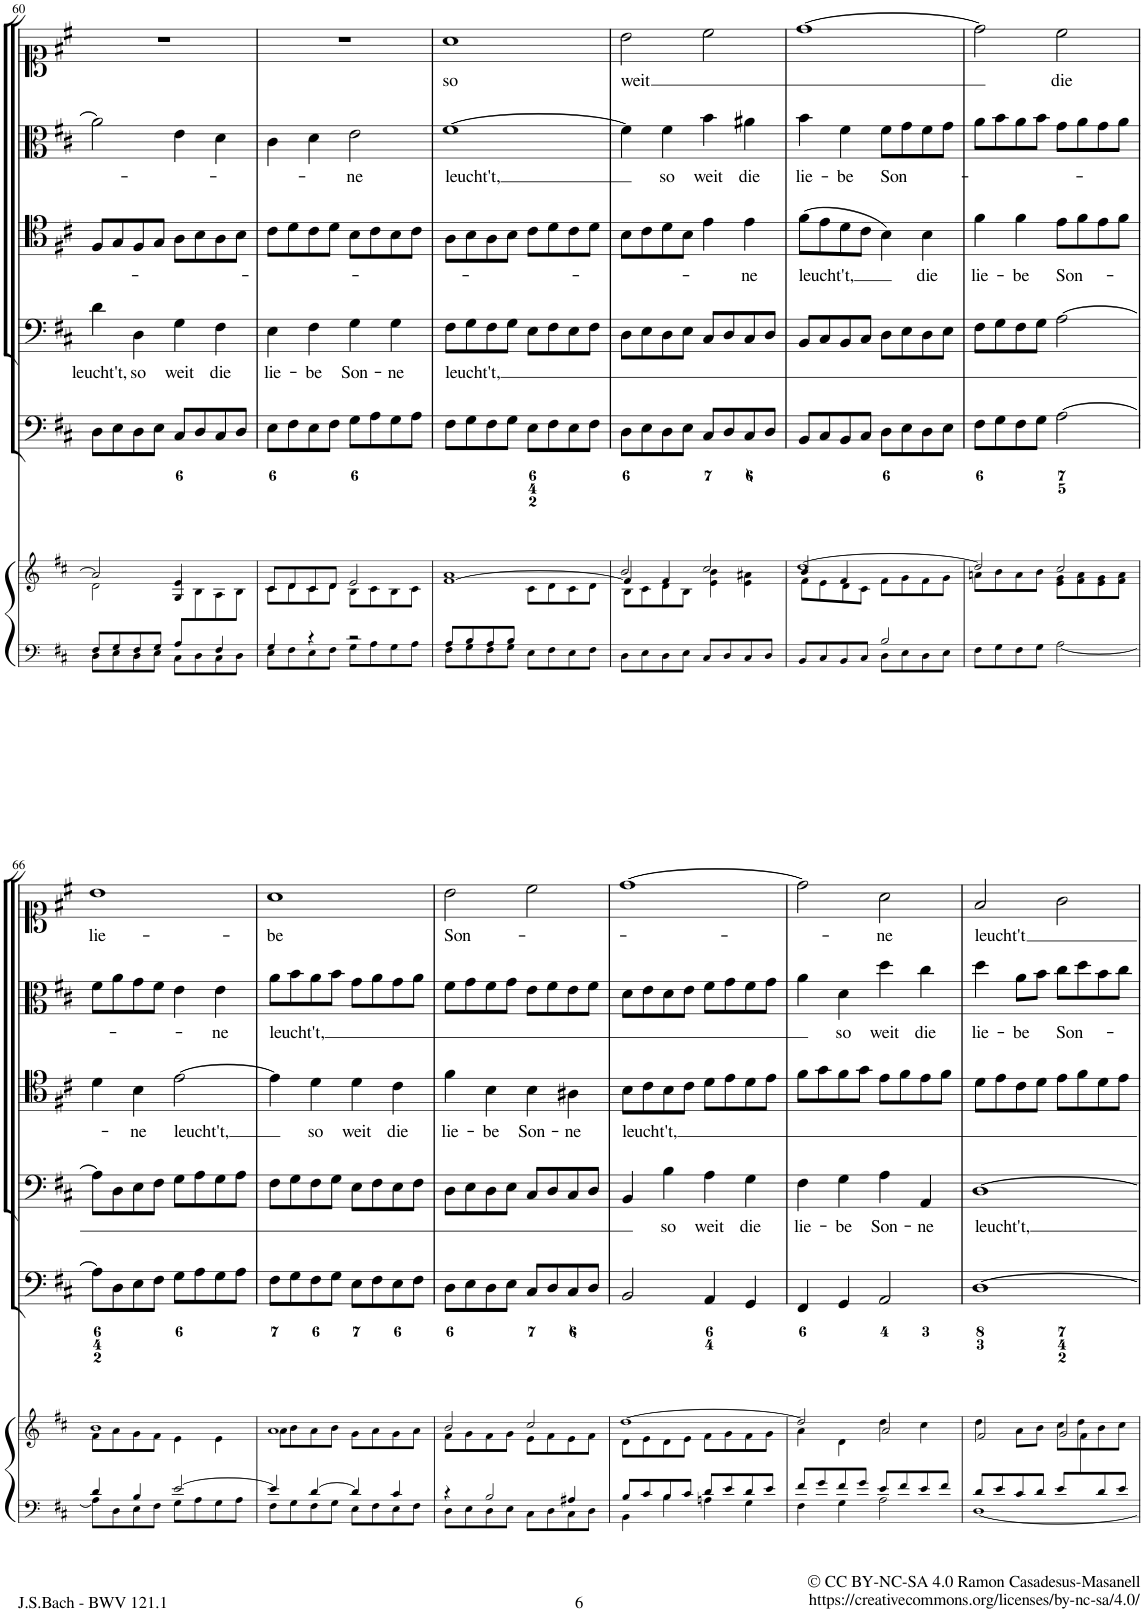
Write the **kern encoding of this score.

**kern	**kern	**kern	**kern	**text	**kern	**text	**kern	**text	**kern	**text
*part6	*part6	*part5	*part4	*part4	*part3	*part3	*part2	*part2	*part1	*part1
*staff7	*staff6	*staff5	*staff4	*staff4	*staff3	*staff3	*staff2	*staff2	*staff1	*staff1
*I"Piano reduction	*	*I"Continuo	*I"Basso  Trombone III. col Basso	*	*I"Tenore Trombone II, Viola col Tenore	*	*I"Alto Trombone I, Violino II.  coll' Alto	*	*I"Soprano Cornetto, Oboe d'amore, Violino I. col Soprano	*
*I'Pno	*	*	*	*	*	*	*	*	*	*
!!LO:PB:g=z
*clefF4	*clefG2	*clefF4	*clefF4	*	*clefC4	*	*clefC3	*	*clefC1	*
*k[f#c#]	*k[f#c#]	*k[f#c#]	*k[f#c#]	*	*k[f#c#]	*	*k[f#c#]	*	*k[f#c#]	*
*M2/2	*M2/2	*M2/2	*M2/2	*	*M2/2	*	*M2/2	*	*M2/2	*
*met(c|)	*met(c|)	*met(c|)	*met(c|)	*	*met(c|)	*	*met(c|)	*	*met(c|)	*
=60	=60	=60	=60	=60	=60	=60	=60	=60	=60	=60
*^	*^	*	*	*	*	*	*	*	*	*
*	*^	*	*^	*	*	*	*	*	*	*	*	*
!	!	!	!	!	!	!	!	!LO:LY:b	!	!	!	!	!	!
2ryy	8F#/L	8D\L	2a/]	2d\	2ryy	8D\L	4d\	leucht't,	8F#/L	.	2a\]	.	1r	.
.	8G/	8E\	.	.	.	8E\	.	.	8G/	.	.	.	.	.
!	!	!	!	!	!	!	!	!LO:LY:b	!	!	!	!	!	!
.	8F#/	8D\	.	.	.	8D\	4D\	so	8F#/	.	.	.	.	.
.	8G/J	8E\J	.	.	.	8E\J	.	.	8G/J	.	.	.	.	.
!	!	!	!	!	!	!	!	!LO:LY:b	!	!	!	!	!	!
8A/L	4ryy	8C#\L	4e/	8ryy	4G/	8C#/L	4G\	weit	8A\L	.	4e\	.	.	.
4.ryy	.	8D\	.	8B\	.	8D/	.	.	8B\	.	.	.	.	.
!	!	!	!	!	!	!	!	!LO:LY:b	!	!	!	!	!	!
.	4F#/	8C#\	4ryy	8A\	4ryy	8C#/	4F#\	die	8A\	.	4d\	.	.	.
.	.	8D\J	.	8B\J	.	8D/J	.	.	8B\J	.	.	.	.	.
*	*	*	*	*v	*v	*	*	*	*	*	*	*	*	*
=61	=61	=61	=61	=61	=61	=61	=61	=61	=61	=61	=61	=61	=61
!	!	!	!	!	!	!	!LO:LY:b	!	!	!	!	!	!
*	*v	*v	*	*	*	*	*	*	*	*	*	*	*
4G/	8E\L	8c#/L	8c#\L	8E\L	4E\	lie-	8c#\L	.	4c#\	.	1r	.
.	8F#\	8d/	8d\	8F#\	.	.	8d\	.	.	.	.	.
!	!	!	!	!	!	!LO:LY:b	!	!	!	!	!	!
4r	8E\	8c#/	8c#\	8E\	4F#\	-be	8c#\	.	4d\	.	.	.
.	8F#\J	8d/J	8d\J	8F#\J	.	.	8d\J	.	.	.	.	.
!	!	!	!	!	!	!LO:LY:b	!	!	!	!LO:LY:b	!	!
2r	8G\L	2e/	8B\L	8G\L	4G\	Son-	8B\L	.	2e\	-ne	.	.
.	8A\	.	8c#\	8A\	.	.	8c#\	.	.	.	.	.
!	!	!	!	!	!	!LO:LY:b	!	!	!	!	!	!
.	8G\	.	8B\	8G\	4G\	-ne	8B\	.	.	.	.	.
.	8A\J	.	8c#\J	8A\J	.	.	8c#\J	.	.	.	.	.
=62	=62	=62	=62	=62	=62	=62	=62	=62	=62	=62	=62	=62
!	!	!	!	!	!	!LO:LY:b	!	!	!	!LO:LY:b	!	!LO:LY:b
8A/L	8F#\L	[1f# 1a	2ryy	8F#\L	8F#\L	leucht't,	8A\L	.	[1f#	leucht't,	1a	so
8B/	8G\	.	.	8G\	8G\	.	8B\	.	.	.	.	.
8A/	8F#\	.	.	8F#\	8F#\	.	8A\	.	.	.	.	.
8B/J	8G\J	.	.	8G\J	8G\J	.	8B\J	.	.	.	.	.
2ryy	8E\L	.	8c#\L	8E\L	8E\L	.	8c#\L	.	.	.	.	.
.	8F#\	.	8d\	8F#\	8F#\	.	8d\	.	.	.	.	.
.	8E\	.	8c#\	8E\	8E\	.	8c#\	.	.	.	.	.
.	8F#\J	.	8d\J	8F#\J	8F#\J	.	8d\J	.	.	.	.	.
=63	=63	=63	=63	=63	=63	=63	=63	=63	=63	=63	=63	=63
*	*	*	*^	*	*	*	*	*	*	*	*	*
!	!	!	!	!	!	!	!	!	!	!	!	!	!LO:LY:b
*v	*v	*	*	*	*	*	*	*	*	*	*	*	*
8D\L	2b/	8B\L	4f#/]	8D\L	8D\L	.	8B\L	.	4f#\]	.	2b\	weit
8E\	.	8c#\	.	8E\	8E\	.	8c#\	.	.	.	.	.
!	!	!	!	!	!	!	!	!	!	!LO:LY:b	!	!
8D\	.	8d\	4f#/	8D\	8D\	.	8d\	.	4f#\	so	.	.
8E\J	.	8B\J	.	8E\J	8E\J	.	8B\J	.	.	.	.	.
!	!	!	!	!	!	!	!	!	!	!LO:LY:b	!	!
8C#/L	2cc#/	4e\ 4b\	2ryy	8C#/L	8C#/L	.	4e\	.	4b\	weit	2cc#\	.
8D/	.	.	.	8D/	8D/	.	.	.	.	.	.	.
!	!	!	!	!	!	!	!	!LO:LY:b	!	!LO:LY:b	!	!
8C#/	.	4e\ 4a#X\	.	8C#/	8C#/	.	4e\	-ne	4a#X\	die	.	.
8D/J	.	.	.	8D/J	8D/J	.	.	.	.	.	.	.
=64	=64	=64	=64	=64	=64	=64	=64	=64	=64	=64	=64	=64
*^	*	*	*	*	*	*	*	*	*	*	*	*
!	!	!	!	!	!	!	!	!	!LO:LY:b	!	!LO:LY:b	!	!
2ryy	8BB/L	[1dd	8f#\L	4b/	8BB/L	8BB/L	.	(8f#\L	leucht't,	4b\	lie-	[1dd	.
.	8C#/	.	8e\	.	8C#/	8C#/	.	8e\	.	.	.	.	.
!	!	!	!	!	!	!	!	!	!	!	!LO:LY:b	!	!
.	8BB/	.	8d\	4f#/	8BB/	8BB/	.	8d\	.	4f#\	-be	.	.
.	8C#/J	.	8c#\J	.	8C#/J	8C#/J	.	8c#\J	.	.	.	.	.
!	!	!	!	!	!	!	!	!	!	!	!LO:LY:b	!	!
2B/	8D\L	.	8f#\L	2ryy	8D\L	8D\L	.	4B\)	.	8f#\L	Son-	.	.
.	8E\	.	8g\	.	8E\	8E\	.	.	.	8g\	.	.	.
!	!	!	!	!	!	!	!	!	!LO:LY:b	!	!	!	!
.	8D\	.	8f#\	.	8D\	8D\	.	4B\	die	8f#\	.	.	.
.	8E\J	.	8g\J	.	8E\J	8E\J	.	.	.	8g\J	.	.	.
*	*	*	*v	*v	*	*	*	*	*	*	*	*	*
=65	=65	=65	=65	=65	=65	=65	=65	=65	=65	=65	=65	=65
!	!	!	!	!	!	!	!	!LO:LY:b	!	!	!	!
*v	*v	*	*	*	*	*	*	*	*	*	*	*
8F#\L	2dd/]	8an\L	8F#\L	8F#\L	.	4f#\	lie-	8a\L	.	2dd\]	.
8G\	.	8b\	8G\	8G\	.	.	.	8b\	.	.	.
!	!	!	!	!	!	!	!LO:LY:b	!	!	!	!
8F#\	.	8a\	8F#\	8F#\	.	4f#\	-be	8a\	.	.	.
8G\J	.	8b\J	8G\J	8G\J	.	.	.	8b\J	.	.	.
!	!	!	!	!	!	!	!LO:LY:b	!	!	!	!LO:LY:b
[2A\	2cc#/	8e\ 8g\L	[2A\	[2A\	.	8e\L	Son-	8g\L	.	2cc#\	die
.	.	8f#\ 8a\	.	.	.	8f#\	.	8a\	.	.	.
.	.	8e\ 8g\	.	.	.	8e\	.	8g\	.	.	.
.	.	8f#\ 8a\J	.	.	.	8f#\J	.	8a\J	.	.	.
!!LO:LB:g=z
=66	=66	=66	=66	=66	=66	=66	=66	=66	=66	=66	=66
*^	*	*	*	*	*	*	*	*	*	*	*
!	!	!	!	!	!	!	!	!	!	!	!	!LO:LY:b
4d/	8A\L]	1b	8f#\L	8A\L]	8A\L]	.	4d\	.	8f#\L	.	1b	lie-
.	8D\	.	8a\	8D\	8D\	.	.	.	8a\	.	.	.
!	!	!	!	!	!	!	!	!LO:LY:b	!	!	!	!
4B/	8E\	.	8g\	8E\	8E\	.	4B\	-ne	8g\	.	.	.
.	8F#\J	.	8f#\J	8F#\J	8F#\J	.	.	.	8f#\J	.	.	.
!	!	!	!	!	!	!	!	!LO:LY:b	!	!	!	!
[2e/	8G\L	.	4e\	8G\L	8G\L	.	[2e\	leucht't,	4e\	.	.	.
.	8A\	.	.	8A\	8A\	.	.	.	.	.	.	.
!	!	!	!	!	!	!	!	!	!	!LO:LY:b	!	!
.	8G\	.	4e\	8G\	8G\	.	.	.	4e\	-ne	.	.
.	8A\J	.	.	8A\J	8A\J	.	.	.	.	.	.	.
=67	=67	=67	=67	=67	=67	=67	=67	=67	=67	=67	=67	=67
!	!	!	!	!	!	!	!	!	!	!LO:LY:b	!	!LO:LY:b
4e/]	8F#\L	1a	8a\L	8F#\L	8F#\L	.	4e\]	.	8a\L	leucht't,	1a	-be
.	8G\	.	8b\	8G\	8G\	.	.	.	8b\	.	.	.
!	!	!	!	!	!	!	!	!LO:LY:b	!	!	!	!
[4d/	8F#\	.	8a\	8F#\	8F#\	.	4d\	so	8a\	.	.	.
.	8G\J	.	8b\J	8G\J	8G\J	.	.	.	8b\J	.	.	.
!	!	!	!	!	!	!	!	!LO:LY:b	!	!	!	!
4d/]	8E\L	.	8g\L	8E\L	8E\L	.	4d\	weit	8g\L	.	.	.
.	8F#\	.	8a\	8F#\	8F#\	.	.	.	8a\	.	.	.
!	!	!	!	!	!	!	!	!LO:LY:b	!	!	!	!
4c#/	8E\	.	8g\	8E\	8E\	.	4c#\	die	8g\	.	.	.
.	8F#\J	.	8a\J	8F#\J	8F#\J	.	.	.	8a\J	.	.	.
=68	=68	=68	=68	=68	=68	=68	=68	=68	=68	=68	=68	=68
!	!	!	!	!	!	!	!	!LO:LY:b	!	!	!	!LO:LY:b
4r	8D\L	2b/	8f#\L	8D\L	8D\L	.	4f#\	lie-	8f#\L	.	2b\	Son-
.	8E\	.	8g\	8E\	8E\	.	.	.	8g\	.	.	.
!	!	!	!	!	!	!	!	!LO:LY:b	!	!	!	!
2B/	8D\	.	8f#\	8D\	8D\	.	4B\	-be	8f#\	.	.	.
.	8E\J	.	8g\J	8E\J	8E\J	.	.	.	8g\J	.	.	.
!	!	!	!	!	!	!	!	!LO:LY:b	!	!	!	!
.	8C#\L	2cc#/	8e\L	8C#/L	8C#/L	.	4B\	Son-	8e\L	.	2cc#\	.
.	8D\	.	8f#\	8D/	8D/	.	.	.	8f#\	.	.	.
!	!	!	!	!	!	!	!	!LO:LY:b	!	!	!	!
4A#X/	8C#\	.	8e\	8C#/	8C#/	.	4A#X\	-ne	8e\	.	.	.
.	8D\J	.	8f#\J	8D/J	8D/J	.	.	.	8f#\J	.	.	.
=69	=69	=69	=69	=69	=69	=69	=69	=69	=69	=69	=69	=69
!	!	!	!	!	!	!	!	!LO:LY:b	!	!	!	!
8B/L	4BB\	[1dd	8d\L	2BB/	4BB/	.	8B\L	leucht't,	8d\L	.	[1dd	.
8c#/	.	.	8e\	.	.	.	8c#\	.	8e\	.	.	.
!	!	!	!	!	!	!LO:LY:b	!	!	!	!	!	!
8B/	4B\	.	8d\	.	4B\	so	8B\	.	8d\	.	.	.
8c#/J	.	.	8e\J	.	.	.	8c#\J	.	8e\J	.	.	.
!	!	!	!	!	!	!LO:LY:b	!	!	!	!	!	!
8d/L	4An\	.	8f#\L	4AA/	4A\	weit	8d\L	.	8f#\L	.	.	.
8e/	.	.	8g\	.	.	.	8e\	.	8g\	.	.	.
!	!	!	!	!	!	!LO:LY:b	!	!	!	!	!	!
8d/	4G\	.	8f#\	4GG/	4G\	die	8d\	.	8f#\	.	.	.
8e/J	.	.	8g\J	.	.	.	8e\J	.	8g\J	.	.	.
=70	=70	=70	=70	=70	=70	=70	=70	=70	=70	=70	=70	=70
!	!	!	!	!	!	!LO:LY:b	!	!	!	!	!	!
8f#/L	4F#\	2dd/]	4a\	4FF#/	4F#\	lie-	8f#\L	.	4a\	.	2dd\]	.
8g/	.	.	.	.	.	.	8g\	.	.	.	.	.
!	!	!	!	!	!	!LO:LY:b	!	!	!	!LO:LY:b	!	!
8f#/	4G\	.	4d\	4GG/	4G\	-be	8f#\	.	4d\	so	.	.
8g/J	.	.	.	.	.	.	8g\J	.	.	.	.	.
!	!	!	!	!	!	!LO:LY:b	!	!	!	!LO:LY:b	!	!LO:LY:b
8e/L	2A\	2a/	4dd\	2AA/	4A\	Son-	8e\L	.	4dd\	weit	2a\	-ne
8f#/	.	.	.	.	.	.	8f#\	.	.	.	.	.
!	!	!	!	!	!	!LO:LY:b	!	!	!	!LO:LY:b	!	!
8e/	.	.	4cc#\	.	4AA/	-ne	8e\	.	4cc#\	die	.	.
8f#/J	.	.	.	.	.	.	8f#\J	.	.	.	.	.
=71	=71	=71	=71	=71	=71	=71	=71	=71	=71	=71	=71	=71
*	*	*	*^	*	*	*	*	*	*	*	*	*
!	!	!	!	!	!	!	!LO:LY:b	!	!	!	!LO:LY:b	!	!LO:LY:b
8d/L	[1D	2f#/	4dd\	8ryy	[1D	[1D	leucht't,	8d\L	.	4dd\	lie-	2f#/	leucht't
*	*	*	*v	*v	*	*	*	*	*	*	*	*	*
8e/	.	.	.	.	.	.	8e\	.	.	.	.	.
!	!	!	!	!	!	!	!	!	!	!LO:LY:b	!	!
8c#/	.	.	8a\L	.	.	.	8c#\	.	8a\L	-be	.	.
8d/J	.	.	8b\J	.	.	.	8d\J	.	8b\J	.	.	.
!	!	!	!	!	!	!	!	!	!	!LO:LY:b	!	!
8e/L	.	2g/	8cc#\L	.	.	.	8e\L	.	8cc#\L	Son-	2g\	.
*	*	*	*^	*	*	*	*	*	*	*	*	*
8ryy	.	.	8dd\	8f#\	.	.	.	8f#\	.	8dd\	.	.	.
8d/	.	.	8b\	4ryy	.	.	.	8d\	.	8b\	.	.	.
8e/J	.	.	8cc#\J	.	.	.	.	8e\J	.	8cc#\J	.	.	.
*v	*v	*	*	*	*	*	*	*	*	*	*	*	*
*	*v	*v	*v	*	*	*	*	*	*	*	*	*
=	=	=	=	=	=	=	=	=	=	=
*-	*-	*-	*-	*-	*-	*-	*-	*-	*-	*-
